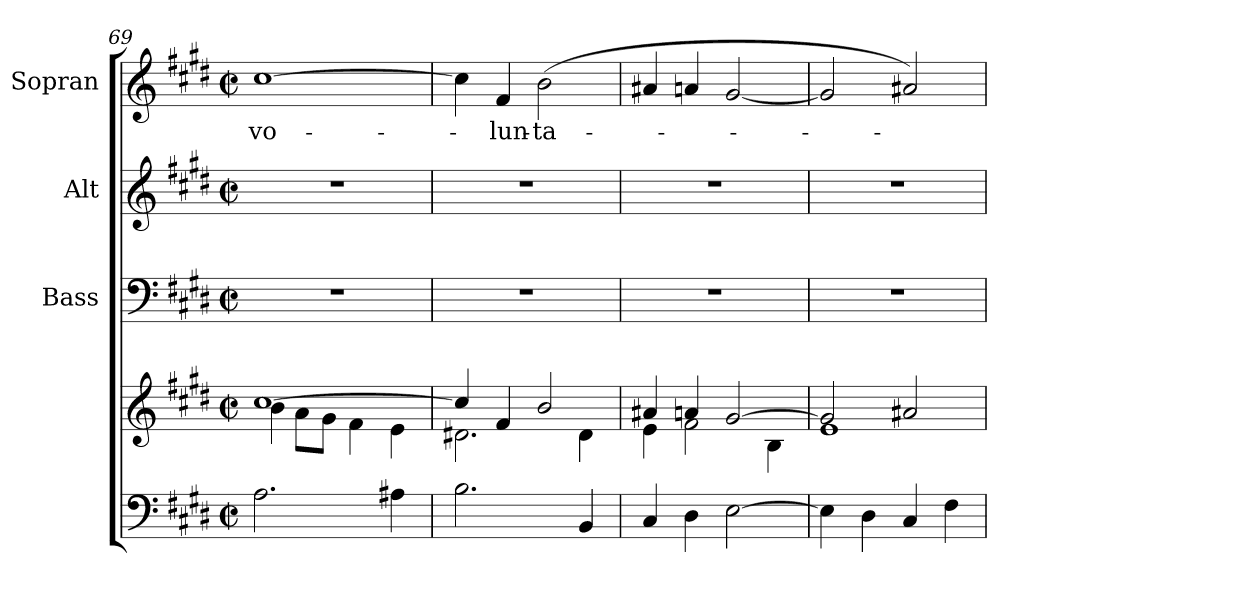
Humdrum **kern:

**kern	**kern	**kern	**kern	**kern	**text
*part4	*part4	*part3	*part2	*part1	*part1
*staff5	*staff4	*staff3	*staff2	*staff1	*staff1
*	*	*I"Bass	*I"Alt	*I"Sopran	*
*	*	*I'B.	*I'A.	*I'S.	*
*clefF4	*clefG2	*clefF4	*clefG2	*clefG2	*
*k[f#c#g#d#]	*k[f#c#g#d#]	*k[f#c#g#d#]	*k[f#c#g#d#]	*k[f#c#g#d#]	*
*E:	*E:	*E:	*E:	*E:	*
*M2/2	*M2/2	*M2/2	*M2/2	*M2/2	*
*met(c|)	*met(c|)	*met(c|)	*met(c|)	*met(c|)	*
=69	=69	=69	=69	=69	=69
*	*^	*	*	*	*
!	!	!	!	!	!	!LO:LY:b
2.A\	[>1cc#	4b\	1r	1r	[1cc#	vo-
.	.	8a\L	.	.	.	.
.	.	8g#\J	.	.	.	.
.	.	4f#\	.	.	.	.
4A#X\	.	4e\	.	.	.	.
=70	=70	=70	=70	=70	=70	=70
2.B\	4cc#/]	2.d#X\	1r	1r	4cc#\]	.
!	!	!	!	!	!	!LO:LY:b
.	4f#/	.	.	.	4f#/	-lun-
!	!	!	!	!	!	!LO:LY:b
.	2b/	.	.	.	(>2b\	-ta-
4BB/	.	4d#\	.	.	.	.
=71	=71	=71	=71	=71	=71	=71
4C#/	4a#X/	4e\	1r	1r	4a#X/	.
4D#\	4an/	2f#\	.	.	4an/	.
[2E\	[>2g#/	.	.	.	[2g#/	.
.	.	4B\	.	.	.	.
=72	=72	=72	=72	=72	=72	=72
4E\]	2g#/]	1e	1r	1r	2g#/]	.
4D#\	.	.	.	.	.	.
4C#/	2a#X/	.	.	.	2a#X/)	.
4F#\	.	.	.	.	.	.
*	*v	*v	*	*	*	*
=	=	=	=	=	=
*-	*-	*-	*-	*-	*-
